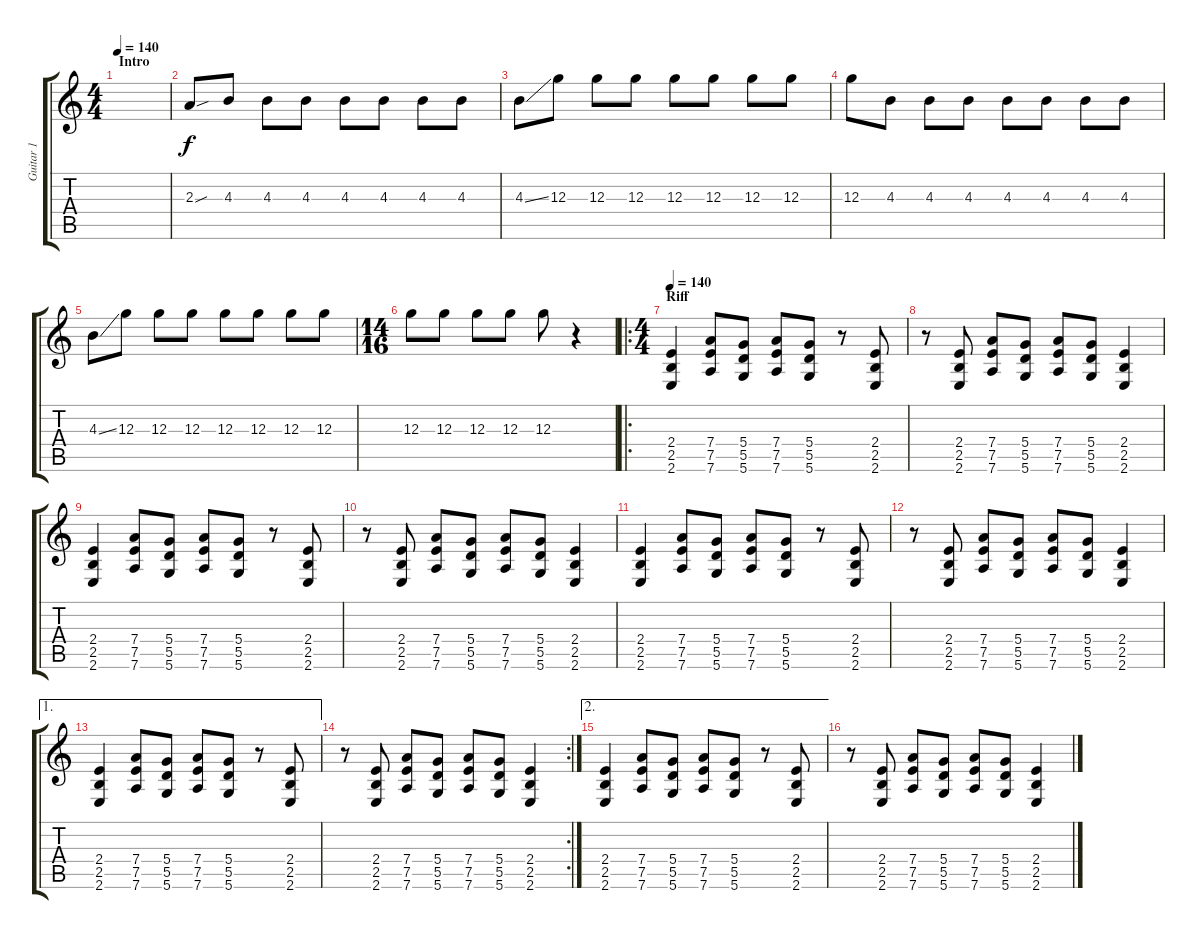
\track ("Guitar 1" "Guitar 1") {instrument overdrivenguitar}
\staff {score tabs}
\tuning (E4 B3 G3 D3 A2 D2) {hide}
\ts (4 4)
\section ("" "Intro")
\tempo 140
\clef g2
\ks c
|
2.3{sou}.8 4.3.8 4.3.8 4.3.8 4.3.8 4.3.8 4.3.8 4.3.8 |
4.3{ss}.8 12.3.8 12.3.8 12.3.8 12.3.8 12.3.8 12.3.8 12.3.8 |
12.3.8 4.3.8 4.3.8 4.3.8 4.3.8 4.3.8 4.3.8 4.3.8 |
4.3{ss}.8 12.3.8 12.3.8 12.3.8 12.3.8 12.3.8 12.3.8 12.3.8 |
\ts (14 16)
12.3.8 12.3.8 12.3.8 12.3.8 12.3.8 r.4 |
\ro
\ts (4 4)
\section ("" "Riff")
\tempo 140
(2.4 2.5 2.6).4 (7.4 7.5 7.6).8 (5.4 5.5 5.6).8 (7.4 7.5 7.6).8 (5.4 5.5 5.6).8 r.8 (2.4 2.5 2.6).8 |
r.8 (2.4 2.5 2.6).8 (7.4 7.5 7.6).8 (5.4 5.5 5.6).8 (7.4 7.5 7.6).8 (5.4 5.5 5.6).8 (2.4 2.5 2.6).4 |
(2.4 2.5 2.6).4 (7.4 7.5 7.6).8 (5.4 5.5 5.6).8 (7.4 7.5 7.6).8 (5.4 5.5 5.6).8 r.8 (2.4 2.5 2.6).8 |
r.8 (2.4 2.5 2.6).8 (7.4 7.5 7.6).8 (5.4 5.5 5.6).8 (7.4 7.5 7.6).8 (5.4 5.5 5.6).8 (2.4 2.5 2.6).4 |
(2.4 2.5 2.6).4 (7.4 7.5 7.6).8 (5.4 5.5 5.6).8 (7.4 7.5 7.6).8 (5.4 5.5 5.6).8 r.8 (2.4 2.5 2.6).8 |
r.8 (2.4 2.5 2.6).8 (7.4 7.5 7.6).8 (5.4 5.5 5.6).8 (7.4 7.5 7.6).8 (5.4 5.5 5.6).8 (2.4 2.5 2.6).4 |
\ae 1
(2.4 2.5 2.6).4 (7.4 7.5 7.6).8 (5.4 5.5 5.6).8 (7.4 7.5 7.6).8 (5.4 5.5 5.6).8 r.8 (2.4 2.5 2.6).8 |
\rc 2
r.8 (2.4 2.5 2.6).8 (7.4 7.5 7.6).8 (5.4 5.5 5.6).8 (7.4 7.5 7.6).8 (5.4 5.5 5.6).8 (2.4 2.5 2.6).4 |
\ae 2
(2.4 2.5 2.6).4 (7.4 7.5 7.6).8 (5.4 5.5 5.6).8 (7.4 7.5 7.6).8 (5.4 5.5 5.6).8 r.8 (2.4 2.5 2.6).8 |
r.8 (2.4 2.5 2.6).8 (7.4 7.5 7.6).8 (5.4 5.5 5.6).8 (7.4 7.5 7.6).8 (5.4 5.5 5.6).8 (2.4 2.5 2.6).4
